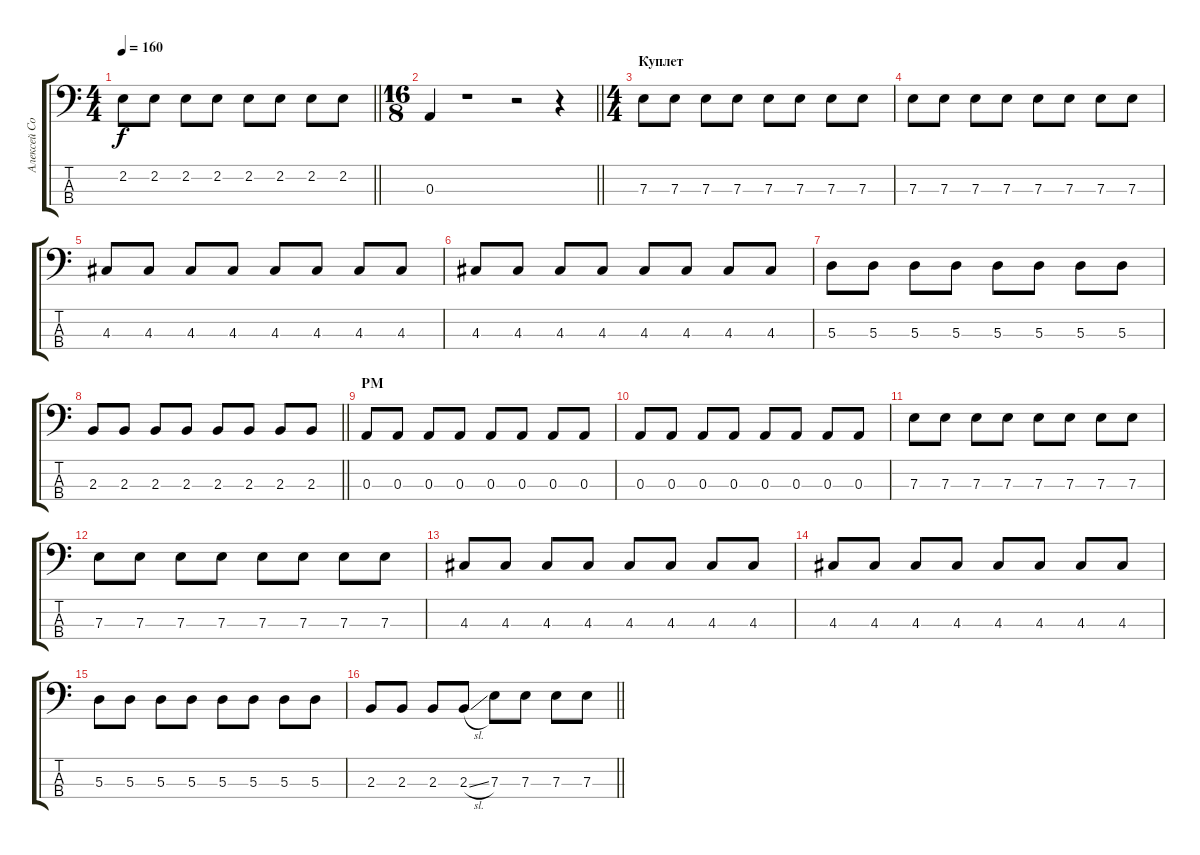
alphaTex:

\track ("Алексей Соловьев" "Алексей Со") {instrument electricbassfinger}
\staff {score tabs}
\tuning (G2 D2 A1 E1) {hide}
\ts (4 4)
\tempo 160
\clef f4
\barLineRight lightlight
\ks c
2.2.8{dy f} 2.2.8 2.2.8 2.2.8 2.2.8 2.2.8 2.2.8 2.2.8 |
\ts (16 8)
\barLineRight lightlight
0.3.4 r.1 r.2 r.4 |
\ts (4 4)
\section ("" "Куплет")
7.3.8 7.3.8 7.3.8 7.3.8 7.3.8 7.3.8 7.3.8 7.3.8 |
7.3.8 7.3.8 7.3.8 7.3.8 7.3.8 7.3.8 7.3.8 7.3.8 |
4.3.8 4.3.8 4.3.8 4.3.8 4.3.8 4.3.8 4.3.8 4.3.8 |
4.3.8 4.3.8 4.3.8 4.3.8 4.3.8 4.3.8 4.3.8 4.3.8 |
5.3.8 5.3.8 5.3.8 5.3.8 5.3.8 5.3.8 5.3.8 5.3.8 |
\barLineRight lightlight
2.3.8 2.3.8 2.3.8 2.3.8 2.3.8 2.3.8 2.3.8 2.3.8 |
\section ("" "PM")
0.3.8 0.3.8 0.3.8 0.3.8 0.3.8 0.3.8 0.3.8 0.3.8 |
0.3.8 0.3.8 0.3.8 0.3.8 0.3.8 0.3.8 0.3.8 0.3.8 |
7.3.8 7.3.8 7.3.8 7.3.8 7.3.8 7.3.8 7.3.8 7.3.8 |
7.3.8 7.3.8 7.3.8 7.3.8 7.3.8 7.3.8 7.3.8 7.3.8 |
4.3.8 4.3.8 4.3.8 4.3.8 4.3.8 4.3.8 4.3.8 4.3.8 |
4.3.8 4.3.8 4.3.8 4.3.8 4.3.8 4.3.8 4.3.8 4.3.8 |
5.3.8 5.3.8 5.3.8 5.3.8 5.3.8 5.3.8 5.3.8 5.3.8 |
\barLineRight lightlight
2.3.8 2.3.8 2.3.8 2.3{sl}.8 7.3.8 7.3.8 7.3.8 7.3.8
